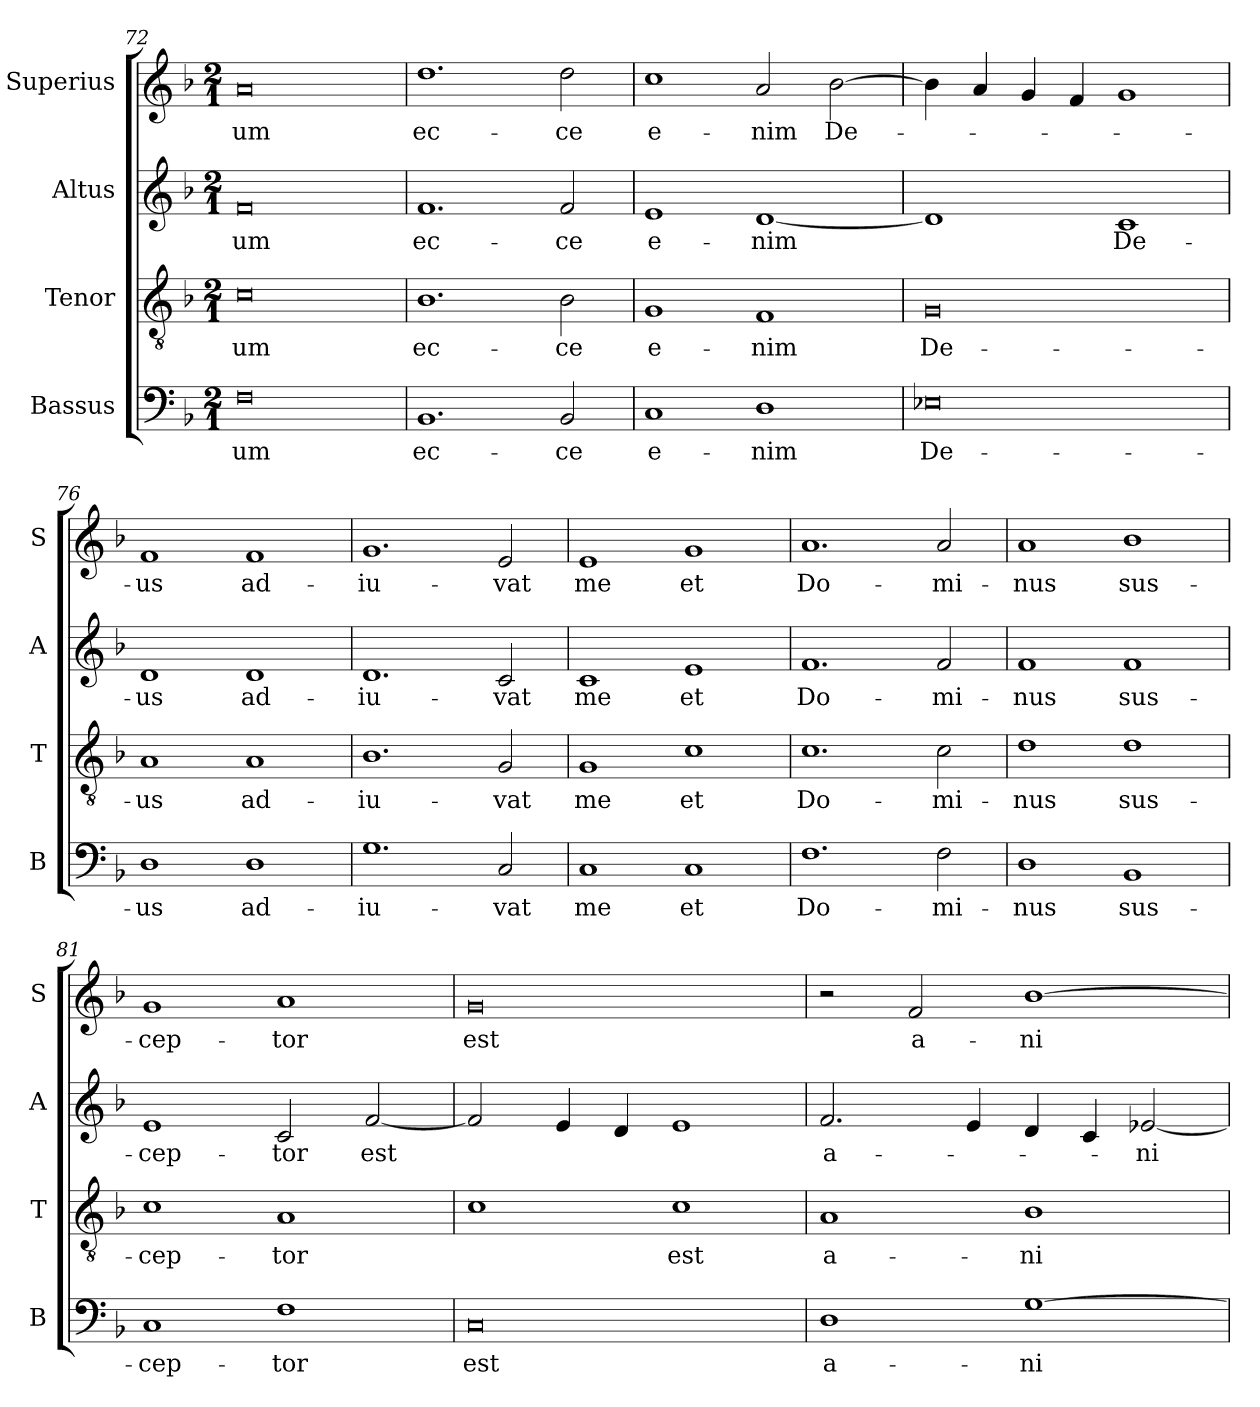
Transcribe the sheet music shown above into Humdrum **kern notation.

**kern	**text	**kern	**text	**kern	**text	**kern	**text
*part4	*part4	*part3	*part3	*part2	*part2	*part1	*part1
*staff4	*staff4	*staff3	*staff3	*staff2	*staff2	*staff1	*staff1
*I"Bassus	*	*I"Tenor	*	*I"Altus	*	*I"Superius	*
*I'B	*	*I'T	*	*I'A	*	*I'S	*
*clefF4	*	*clefGv2	*	*clefG2	*	*clefG2	*
*k[b-]	*	*k[b-]	*	*k[b-]	*	*k[b-]	*
*F:	*	*F:	*	*F:	*	*F:	*
*M2/1	*	*M2/1	*	*M2/1	*	*M2/1	*
=72	=72	=72	=72	=72	=72	=72	=72
0F	-um	0c	-um	0f	-um	0a	-um
=73	=73	=73	=73	=73	=73	=73	=73
1.BB-	ec-	1.B-	ec-	1.f	ec-	1.dd	ec-
2BB-	-ce	2B-	-ce	2f	-ce	2dd	-ce
=74	=74	=74	=74	=74	=74	=74	=74
1C	e-	1G	e-	1e	e-	1cc	e-
1D	-nim	1F	-nim	[1d	-nim	2a	-nim
.	.	.	.	.	.	[2b-	De-
=75	=75	=75	=75	=75	=75	=75	=75
0E-X	De-	0G	De-	1d]	.	4b-]	.
.	.	.	.	.	.	4a	.
.	.	.	.	.	.	4g	.
.	.	.	.	.	.	4f	.
.	.	.	.	1c	De-	1g	.
=76	=76	=76	=76	=76	=76	=76	=76
1D	-us	1A	-us	1d	-us	1f	-us
1D	ad-	1A	ad-	1d	ad-	1f	ad-
=77	=77	=77	=77	=77	=77	=77	=77
1.G	-iu-	1.B-	-iu-	1.d	-iu-	1.g	-iu-
2C	-vat	2G	-vat	2c	-vat	2e	-vat
=78	=78	=78	=78	=78	=78	=78	=78
1C	me	1G	me	1c	me	1e	me
1C	et	1c	et	1e	et	1g	et
=79	=79	=79	=79	=79	=79	=79	=79
1.F	Do-	1.c	Do-	1.f	Do-	1.a	Do-
2F	-mi-	2c	-mi-	2f	-mi-	2a	-mi-
=80	=80	=80	=80	=80	=80	=80	=80
1D	-nus	1d	-nus	1f	-nus	1a	-nus
1BB-	sus-	1d	sus-	1f	sus-	1b-	sus-
=81	=81	=81	=81	=81	=81	=81	=81
1C	-cep-	1c	-cep-	1e	-cep-	1g	-cep-
1F	-tor	1A	-tor	2c	-tor	1a	-tor
.	.	.	.	[2f	est	.	.
=82	=82	=82	=82	=82	=82	=82	=82
0C	est	1c	.	2f]	.	0g	est
.	.	.	.	4e	.	.	.
.	.	.	.	4d	.	.	.
.	.	1c	est	1e	.	.	.
=83	=83	=83	=83	=83	=83	=83	=83
1D	a-	1A	a-	2.f	a-	2r	.
.	.	.	.	.	.	2f	a-
.	.	.	.	4e	.	.	.
[1G	-ni-	1B-	-ni-	4d	.	[1b-	-ni-
.	.	.	.	4c	.	.	.
.	.	.	.	[2e-X	-ni-	.	.
=	=	=	=	=	=	=	=
*-	*-	*-	*-	*-	*-	*-	*-
